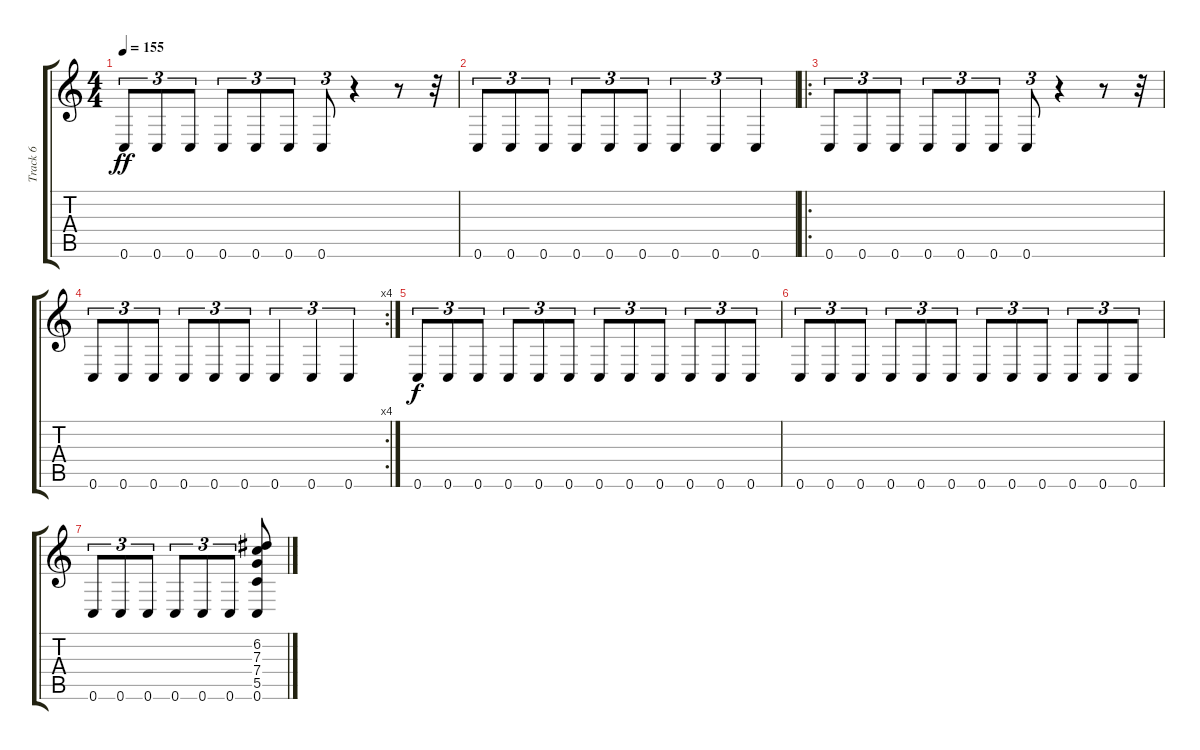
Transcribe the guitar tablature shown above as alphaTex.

\track ("Track 6" "Track 6") {instrument electricbasspick}
\staff {score tabs}
\tuning (D4 A3 F3 C3 G2 C2) {hide}
\ts (4 4)
\tempo 155
\clef g2
\ks c
0.6.8{tu (3 2) dy ff} 0.6.8{tu (3 2)} 0.6.8{tu (3 2)} 0.6.8{tu (3 2)} 0.6.8{tu (3 2)} 0.6.8{tu (3 2)} 0.6.8{tu (3 2)} r.4 r.8 r.32 |
0.6.8{tu (3 2)} 0.6.8{tu (3 2)} 0.6.8{tu (3 2)} 0.6.8{tu (3 2)} 0.6.8{tu (3 2)} 0.6.8{tu (3 2)} 0.6.4{tu (3 2)} 0.6.4{tu (3 2)} 0.6.4{tu (3 2)} |
\ro
0.6.8{tu (3 2)} 0.6.8{tu (3 2)} 0.6.8{tu (3 2)} 0.6.8{tu (3 2)} 0.6.8{tu (3 2)} 0.6.8{tu (3 2)} 0.6.8{tu (3 2)} r.4 r.8 r.32 |
\rc 4
0.6.8{tu (3 2)} 0.6.8{tu (3 2)} 0.6.8{tu (3 2)} 0.6.8{tu (3 2)} 0.6.8{tu (3 2)} 0.6.8{tu (3 2)} 0.6.4{tu (3 2)} 0.6.4{tu (3 2)} 0.6.4{tu (3 2)} |
0.6.8{tu (3 2) dy f} 0.6.8{tu (3 2)} 0.6.8{tu (3 2)} 0.6.8{tu (3 2)} 0.6.8{tu (3 2)} 0.6.8{tu (3 2)} 0.6.8{tu (3 2)} 0.6.8{tu (3 2)} 0.6.8{tu (3 2)} 0.6.8{tu (3 2)} 0.6.8{tu (3 2)} 0.6.8{tu (3 2)} |
0.6.8{tu (3 2)} 0.6.8{tu (3 2)} 0.6.8{tu (3 2)} 0.6.8{tu (3 2)} 0.6.8{tu (3 2)} 0.6.8{tu (3 2)} 0.6.8{tu (3 2)} 0.6.8{tu (3 2)} 0.6.8{tu (3 2)} 0.6.8{tu (3 2)} 0.6.8{tu (3 2)} 0.6.8{tu (3 2)} |
0.6.8{tu (3 2)} 0.6.8{tu (3 2)} 0.6.8{tu (3 2)} 0.6.8{tu (3 2)} 0.6.8{tu (3 2)} 0.6.8{tu (3 2)} (6.2 7.3 7.4 5.5 0.6).8
